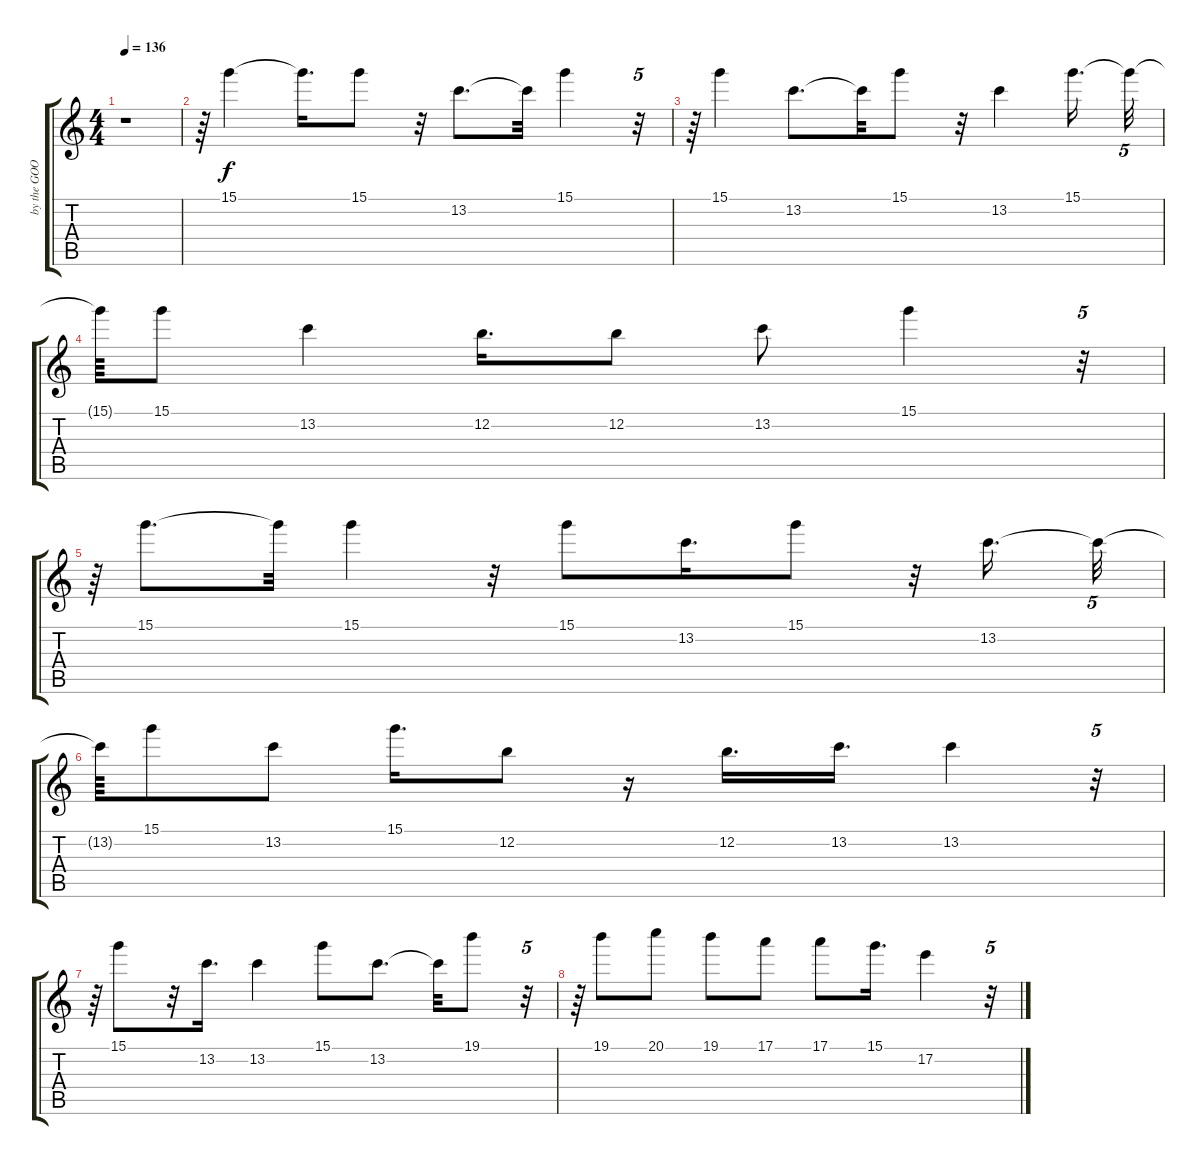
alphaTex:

\track ("by the GOO GOO DOLLS" "by the GOO") {instrument distortionguitar}
\staff {score tabs}
\tuning (E4 B3 G3 D3 A2 E2) {hide}
\ts (4 4)
\tempo 136
\clef g2
\ks c
r.1{dy f} |
r.64 15.1.4 15.1{t}.16{d} 15.1.8 r.32 13.2.8{d} 13.2{t}.32 15.1.4 r.32{tu (5 4)} |
r.64 15.1.4 13.2.8{d} 13.2{t}.32 15.1.8 r.32 13.2.4 15.1.16{d} 15.1{t}.32{tu (5 4)} |
15.1{t}.64 15.1.8 13.2.4 12.2.16{d} 12.2.8 13.2.8 15.1.4 r.32{tu (5 4)} |
r.64 15.1.8{d} 15.1{t}.32 15.1.4 r.32 15.1.8 13.2.16{d} 15.1.8 r.32 13.2.16{d} 13.2{t}.32{tu (5 4)} |
13.2{t}.64 15.1.8 13.2.8 15.1.16{d} 12.2.8 r.16 12.2.16{d} 13.2.16{d} 13.2.4 r.32{tu (5 4)} |
r.64 15.1.8 r.32 13.2.16{d} 13.2.4 15.1.8 13.2.8{d} 13.2{t}.32 19.1.8 r.32{tu (5 4)} |
r.64 19.1.8 20.1.8 19.1.8 17.1.8 17.1.8 15.1.16{d} 17.2.4 r.32{tu (5 4)}
